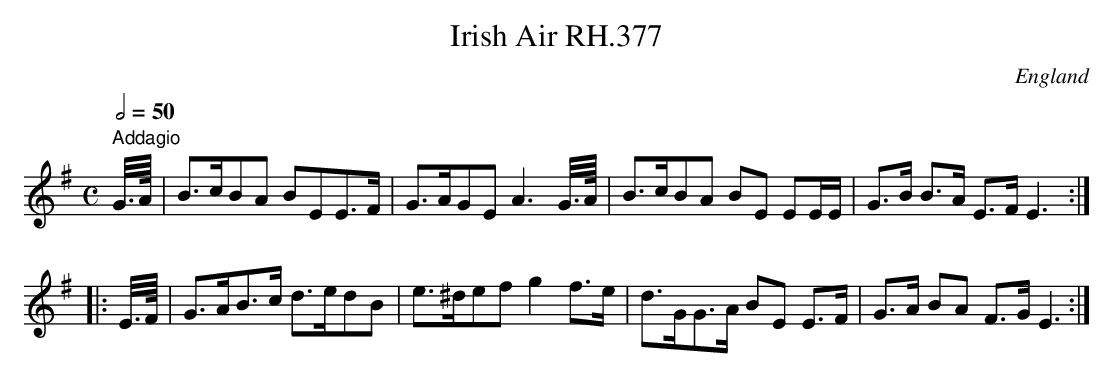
X:1
T:Irish Air RH.377
L:1/16
M:C
O:England
Q:2/4=50
K:G
" Addagio"G/>A/|B3cB2A2 B2E2E3F|G3AG2E2 A6G/>A/|\
B3cB2A2 B2E2 E2EE|G3B B3A E3FE6:|!
|:E/>F/|G3AB3c d3ed2B2|e3^de2f2 g4f3e|\
d3GG3A B2E2 E3F|G3A B2A2 F3GE6:|
